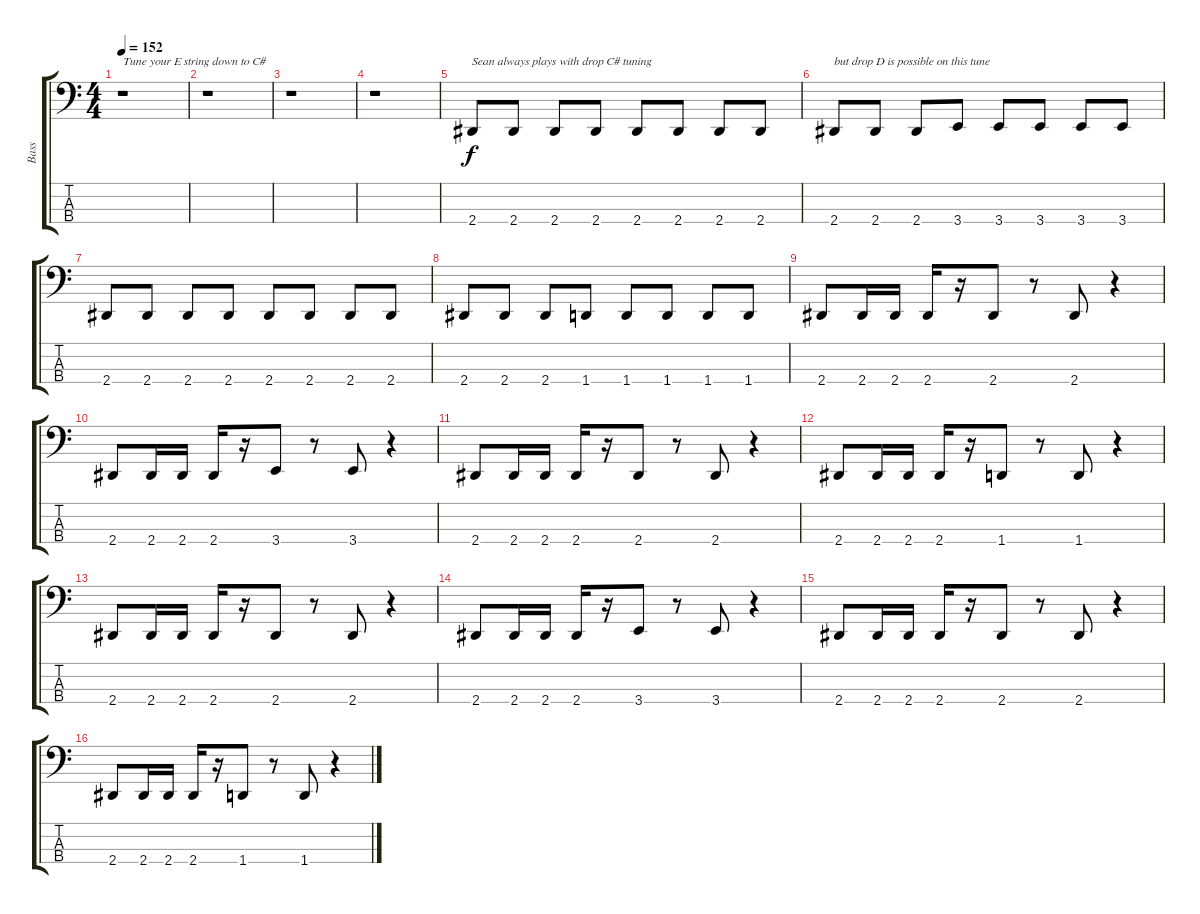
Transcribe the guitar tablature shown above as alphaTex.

\track ("Bass" "Bass") {instrument electricbassfinger}
\staff {score tabs}
\tuning (G2 D2 A1 Db1) {hide}
\ts (4 4)
\tempo 152
\clef f4
\ks c
r.1{txt "Tune your E string down to C#" dy f instrument electricbassfinger} |
r.1 |
r.1 |
r.1 |
2.4.8{txt "Sean always plays with drop C# tuning"} 2.4.8 2.4.8 2.4.8 2.4.8 2.4.8 2.4.8 2.4.8 |
2.4.8{txt "but drop D is possible on this tune "} 2.4.8 2.4.8 3.4.8 3.4.8 3.4.8 3.4.8 3.4.8 |
2.4.8 2.4.8 2.4.8 2.4.8 2.4.8 2.4.8 2.4.8 2.4.8 |
2.4.8 2.4.8 2.4.8 1.4.8 1.4.8 1.4.8 1.4.8 1.4.8 |
2.4.8 2.4.16 2.4.16 2.4.16 r.16 2.4.8 r.8 2.4.8 r.4 |
2.4.8 2.4.16 2.4.16 2.4.16 r.16 3.4.8 r.8 3.4.8 r.4 |
2.4.8 2.4.16 2.4.16 2.4.16 r.16 2.4.8 r.8 2.4.8 r.4 |
2.4.8 2.4.16 2.4.16 2.4.16 r.16 1.4.8 r.8 1.4.8 r.4 |
2.4.8 2.4.16 2.4.16 2.4.16 r.16 2.4.8 r.8 2.4.8 r.4 |
2.4.8 2.4.16 2.4.16 2.4.16 r.16 3.4.8 r.8 3.4.8 r.4 |
2.4.8 2.4.16 2.4.16 2.4.16 r.16 2.4.8 r.8 2.4.8 r.4 |
2.4.8 2.4.16 2.4.16 2.4.16 r.16 1.4.8 r.8 1.4.8 r.4
